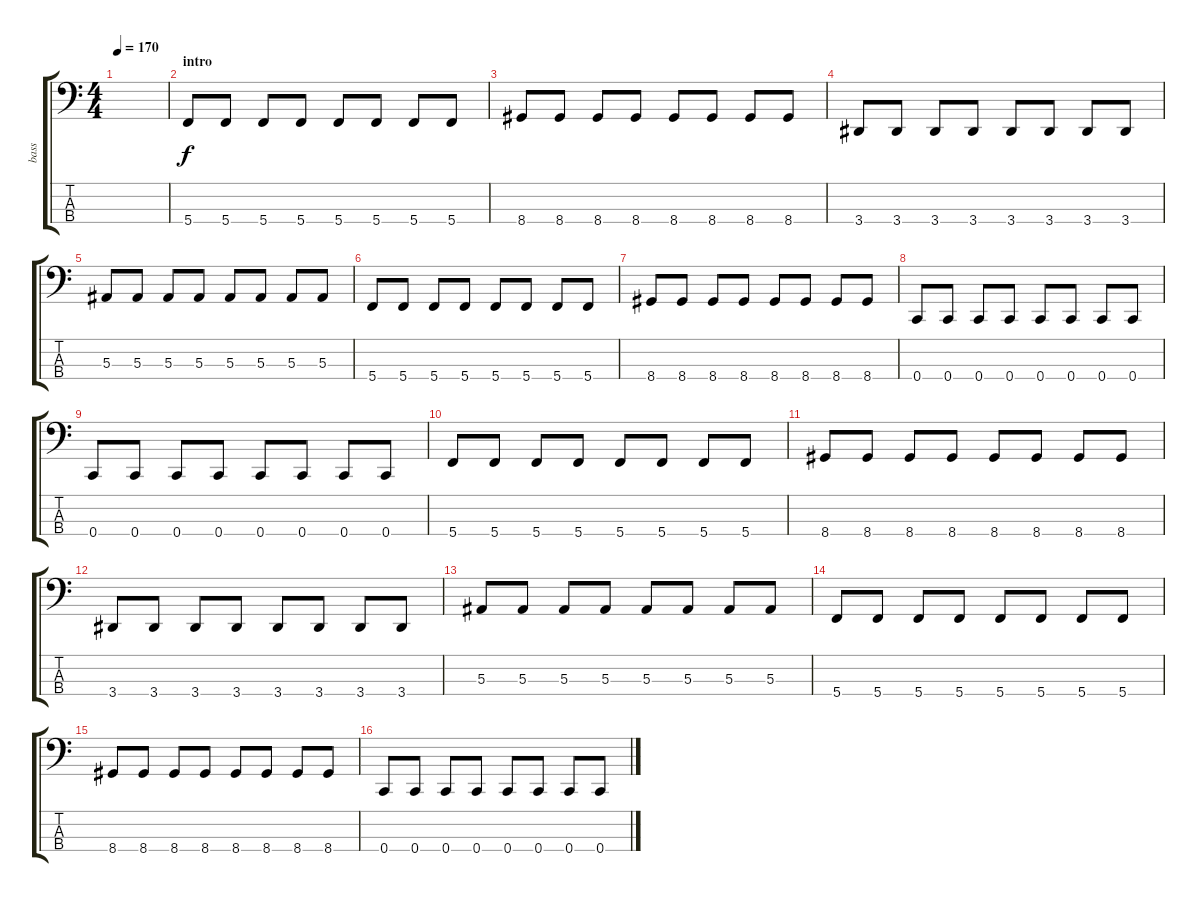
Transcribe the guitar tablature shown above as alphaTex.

\track ("bass" "bass") {instrument electricbassfinger}
\staff {score tabs}
\tuning (Eb2 Bb1 F1 C1) {hide}
\ts (4 4)
\tempo 170
\clef f4
\ks c
|
\section ("" "intro")
5.4.8 5.4.8 5.4.8 5.4.8 5.4.8 5.4.8 5.4.8 5.4.8 |
8.4.8 8.4.8 8.4.8 8.4.8 8.4.8 8.4.8 8.4.8 8.4.8 |
3.4.8 3.4.8 3.4.8 3.4.8 3.4.8 3.4.8 3.4.8 3.4.8 |
5.3.8 5.3.8 5.3.8 5.3.8 5.3.8 5.3.8 5.3.8 5.3.8 |
5.4.8 5.4.8 5.4.8 5.4.8 5.4.8 5.4.8 5.4.8 5.4.8 |
8.4.8 8.4.8 8.4.8 8.4.8 8.4.8 8.4.8 8.4.8 8.4.8 |
0.4.8 0.4.8 0.4.8 0.4.8 0.4.8 0.4.8 0.4.8 0.4.8 |
0.4.8 0.4.8 0.4.8 0.4.8 0.4.8 0.4.8 0.4.8 0.4.8 |
5.4.8 5.4.8 5.4.8 5.4.8 5.4.8 5.4.8 5.4.8 5.4.8 |
8.4.8 8.4.8 8.4.8 8.4.8 8.4.8 8.4.8 8.4.8 8.4.8 |
3.4.8 3.4.8 3.4.8 3.4.8 3.4.8 3.4.8 3.4.8 3.4.8 |
5.3.8 5.3.8 5.3.8 5.3.8 5.3.8 5.3.8 5.3.8 5.3.8 |
5.4.8 5.4.8 5.4.8 5.4.8 5.4.8 5.4.8 5.4.8 5.4.8 |
8.4.8 8.4.8 8.4.8 8.4.8 8.4.8 8.4.8 8.4.8 8.4.8 |
0.4.8 0.4.8 0.4.8 0.4.8 0.4.8 0.4.8 0.4.8 0.4.8
